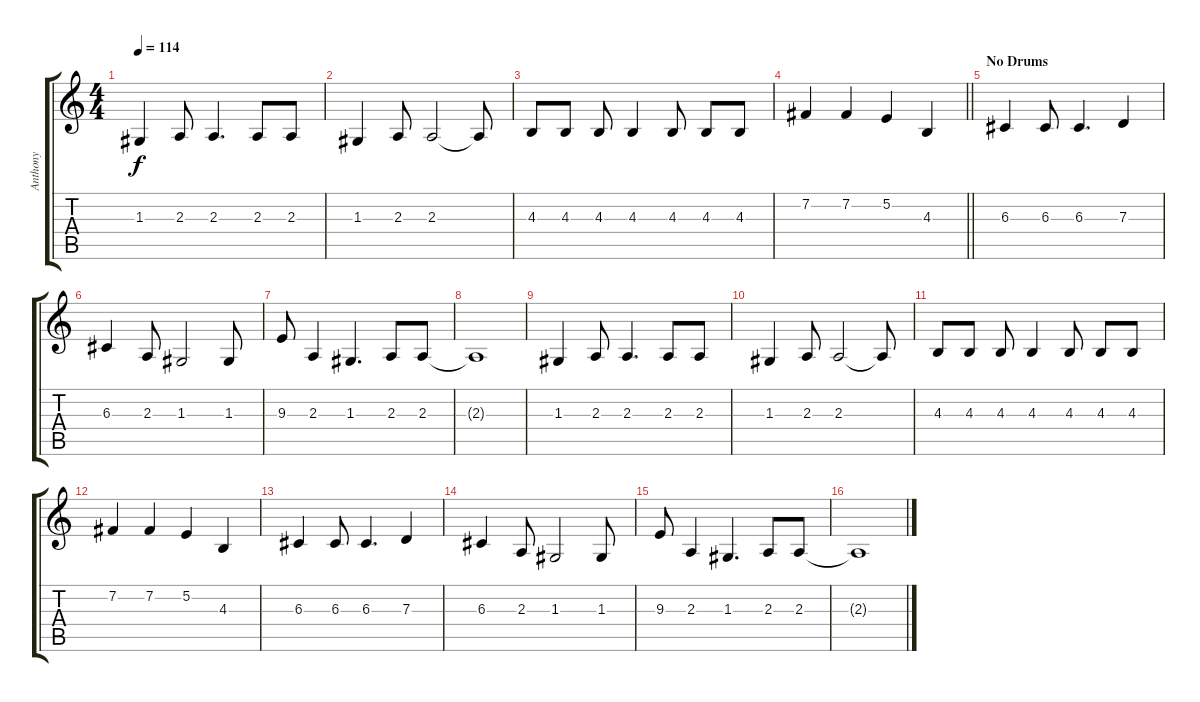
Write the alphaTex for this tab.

\track ("Anthony" "Anthony") {instrument flute}
\staff {score tabs}
\tuning (E4 B3 G3 D3 A2 E2) {hide}
\ts (4 4)
\tempo 114
\clef g2
\ks c
1.3.4{dy f} 2.3.8 2.3.4{d} 2.3.8 2.3.8 |
1.3.4 2.3.8 2.3.2 2.3{t}.8 |
4.3.8 4.3.8 4.3.8 4.3.4 4.3.8 4.3.8 4.3.8 |
\barLineRight lightlight
7.2.4 7.2.4 5.2.4 4.3.4 |
\section ("" "No Drums")
6.3.4 6.3.8 6.3.4{d} 7.3.4 |
6.3.4 2.3.8 1.3.2 1.3.8 |
9.3.8 2.3.4 1.3.4{d} 2.3.8 2.3.8 |
2.3{t}.1 |
1.3.4 2.3.8 2.3.4{d} 2.3.8 2.3.8 |
1.3.4 2.3.8 2.3.2 2.3{t}.8 |
4.3.8 4.3.8 4.3.8 4.3.4 4.3.8 4.3.8 4.3.8 |
7.2.4 7.2.4 5.2.4 4.3.4 |
6.3.4 6.3.8 6.3.4{d} 7.3.4 |
6.3.4 2.3.8 1.3.2 1.3.8 |
9.3.8 2.3.4 1.3.4{d} 2.3.8 2.3.8 |
2.3{t}.1
